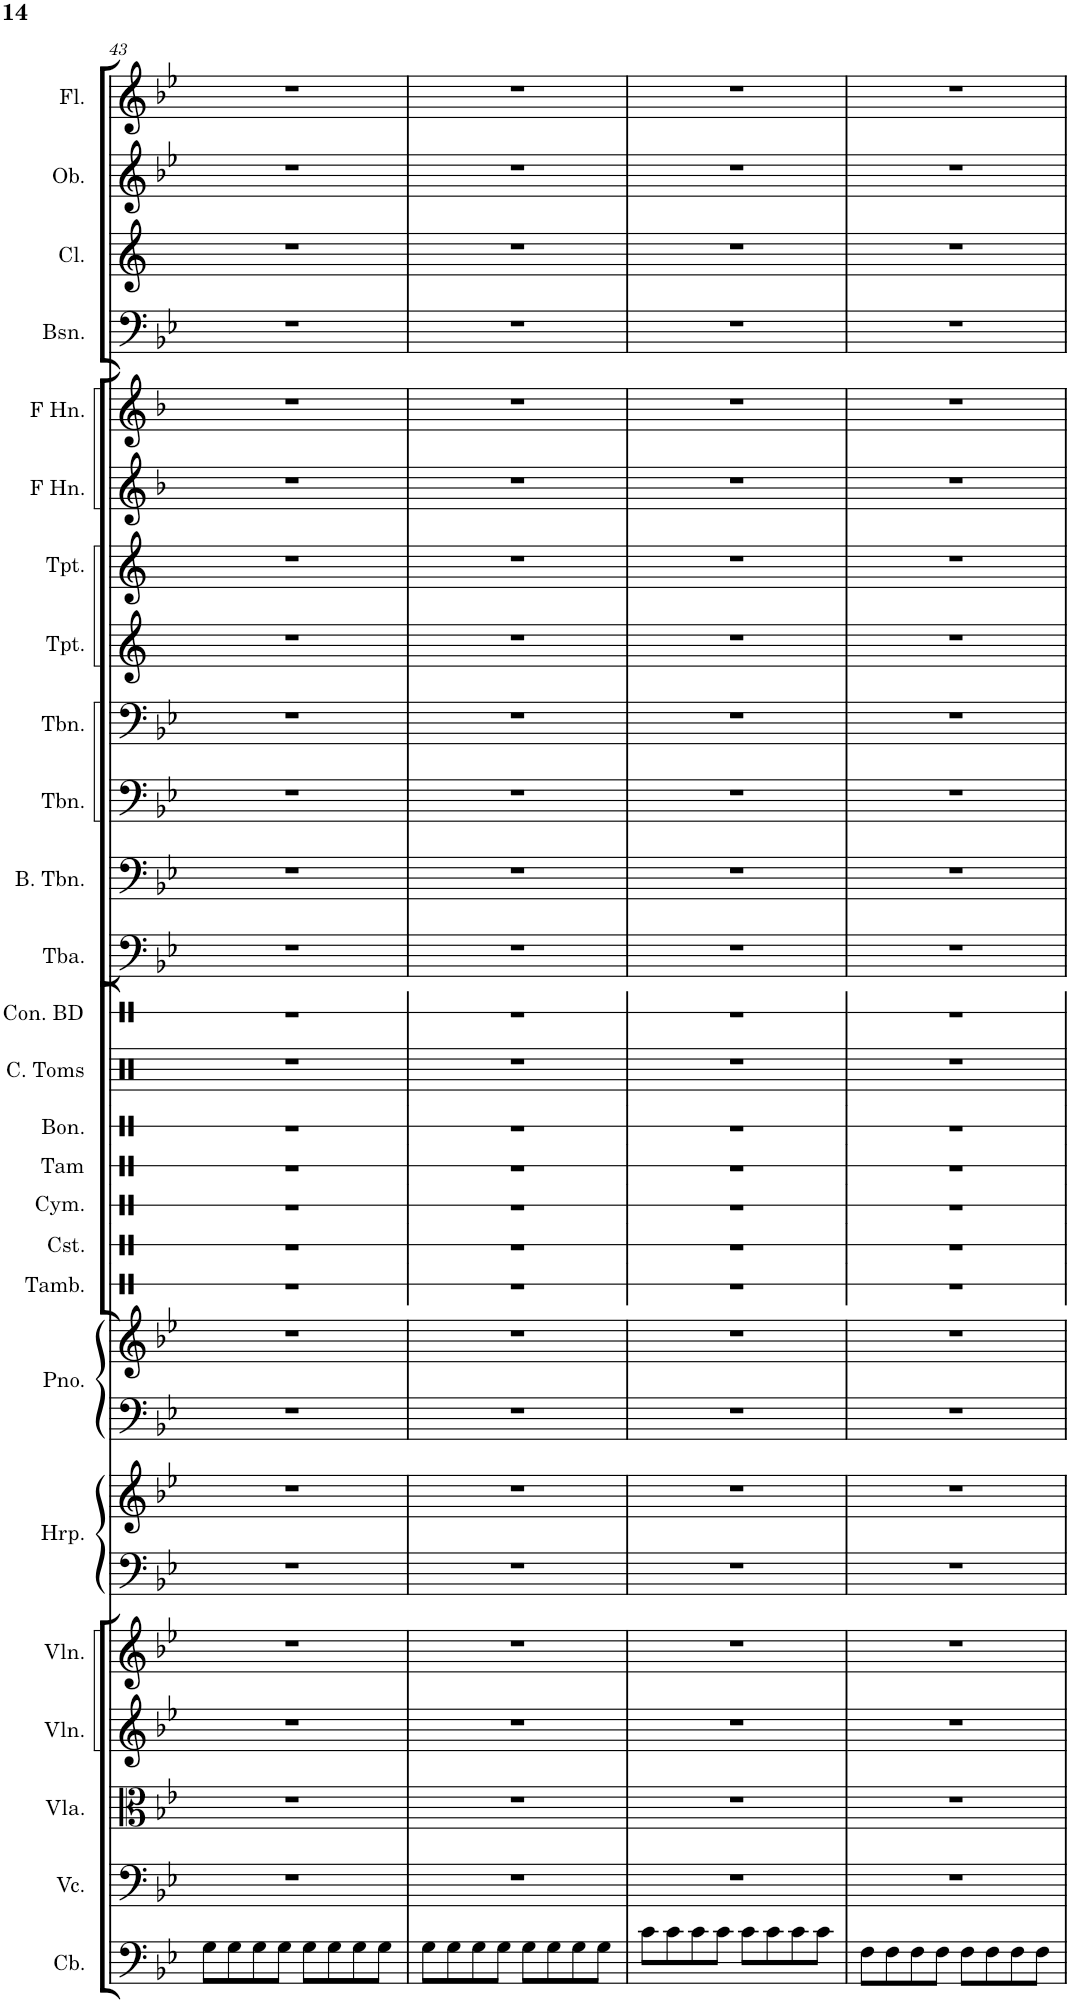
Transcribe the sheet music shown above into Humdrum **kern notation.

**kern	**kern	**kern	**kern	**kern	**kern	**kern	**kern	**kern	**kern	**kern	**kern	**kern	**kern	**kern	**kern	**kern	**kern	**kern	**kern	**kern	**kern	**kern	**kern
*part22	*part21	*part20	*part19	*part18	*part17	*part17	*part16	*part16	*part15	*part14	*part13	*part12	*part11	*part10	*part9	*part8	*part7	*part6	*part5	*part4	*part3	*part2	*part1
*staff24	*staff23	*staff22	*staff21	*staff20	*staff19	*staff18	*staff17	*staff16	*staff15	*staff14	*staff13	*staff12	*staff11	*staff10	*staff9	*staff8	*staff7	*staff6	*staff5	*staff4	*staff3	*staff2	*staff1
*I"Contrabass	*I"Violoncello	*I"Viola	*I"Violin 2	*I"Violin 1	*I"Harp	*	*I"Piano	*	*I"Bongos	*I"Concert Toms	*I"Concert Bass Drum	*I"Tuba	*I"Bass Trombone	*I"Trombone	*I"Trombone	*I"Trumpet	*I"Trumpet	*I"Horn in F	*I"Horn in F	*I"Bassoon	*I"Clarinet	*I"Oboe	*I"Flute
*I'Cb.	*I'Vc.	*I'Vla.	*I'Vln.	*I'Vln.	*I'Hrp.	*	*I'Pno.	*	*I'Bon.	*I'C. Toms	*I'Con. BD	*I'Tba.	*I'B. Tbn.	*I'Tbn.	*I'Tbn.	*I'Tpt.	*I'Tpt.	*	*	*I'Bsn.	*I'Cl.	*I'Ob.	*I'Fl.
!!LO:PB:g=z
*clefF4	*clefF4	*clefC3	*clefG2	*clefG2	*clefF4	*clefG2	*clefF4	*clefG2	*clefX	*clefX	*clefX	*clefF4	*clefF4	*clefF4	*clefF4	*clefG2	*clefG2	*clefG2	*clefG2	*clefF4	*clefG2	*clefG2	*clefG2
*Trd7c12	*	*	*	*	*	*	*	*	*	*	*	*	*	*	*	*Trd1c2	*Trd1c2	*Trd4c7	*Trd4c7	*	*Trd1c2	*	*
*k[b-e-]	*k[b-e-]	*k[b-e-]	*k[b-e-]	*k[b-e-]	*k[b-e-]	*k[b-e-]	*k[b-e-]	*k[b-e-]	*k[]	*k[]	*k[]	*k[b-e-]	*k[b-e-]	*k[b-e-]	*k[b-e-]	*k[]	*k[]	*k[b-]	*k[b-]	*k[b-e-]	*k[]	*k[b-e-]	*k[b-e-]
*M4/4	*M4/4	*M4/4	*M4/4	*M4/4	*M4/4	*M4/4	*M4/4	*M4/4	*M4/4	*M4/4	*M4/4	*M4/4	*M4/4	*M4/4	*M4/4	*M4/4	*M4/4	*M4/4	*M4/4	*M4/4	*M4/4	*M4/4	*M4/4
=43	=43	=43	=43	=43	=43	=43	=43	=43	=43	=43	=43	=43	=43	=43	=43	=43	=43	=43	=43	=43	=43	=43	=43
8G\L	1r	1r	1r	1r	1r	1r	1r	1r	1r	1r	1r	1r	1r	1r	1r	1r	1r	1r	1r	1r	1r	1r	1r
8G\	.	.	.	.	.	.	.	.	.	.	.	.	.	.	.	.	.	.	.	.	.	.	.
8G\	.	.	.	.	.	.	.	.	.	.	.	.	.	.	.	.	.	.	.	.	.	.	.
8G\J	.	.	.	.	.	.	.	.	.	.	.	.	.	.	.	.	.	.	.	.	.	.	.
8G\L	.	.	.	.	.	.	.	.	.	.	.	.	.	.	.	.	.	.	.	.	.	.	.
8G\	.	.	.	.	.	.	.	.	.	.	.	.	.	.	.	.	.	.	.	.	.	.	.
8G\	.	.	.	.	.	.	.	.	.	.	.	.	.	.	.	.	.	.	.	.	.	.	.
8G\J	.	.	.	.	.	.	.	.	.	.	.	.	.	.	.	.	.	.	.	.	.	.	.
=44	=44	=44	=44	=44	=44	=44	=44	=44	=44	=44	=44	=44	=44	=44	=44	=44	=44	=44	=44	=44	=44	=44	=44
8G\L	1r	1r	1r	1r	1r	1r	1r	1r	1r	1r	1r	1r	1r	1r	1r	1r	1r	1r	1r	1r	1r	1r	1r
8G\	.	.	.	.	.	.	.	.	.	.	.	.	.	.	.	.	.	.	.	.	.	.	.
8G\	.	.	.	.	.	.	.	.	.	.	.	.	.	.	.	.	.	.	.	.	.	.	.
8G\J	.	.	.	.	.	.	.	.	.	.	.	.	.	.	.	.	.	.	.	.	.	.	.
8G\L	.	.	.	.	.	.	.	.	.	.	.	.	.	.	.	.	.	.	.	.	.	.	.
8G\	.	.	.	.	.	.	.	.	.	.	.	.	.	.	.	.	.	.	.	.	.	.	.
8G\	.	.	.	.	.	.	.	.	.	.	.	.	.	.	.	.	.	.	.	.	.	.	.
8G\J	.	.	.	.	.	.	.	.	.	.	.	.	.	.	.	.	.	.	.	.	.	.	.
=45	=45	=45	=45	=45	=45	=45	=45	=45	=45	=45	=45	=45	=45	=45	=45	=45	=45	=45	=45	=45	=45	=45	=45
8c\L	1r	1r	1r	1r	1r	1r	1r	1r	1r	1r	1r	1r	1r	1r	1r	1r	1r	1r	1r	1r	1r	1r	1r
8c\	.	.	.	.	.	.	.	.	.	.	.	.	.	.	.	.	.	.	.	.	.	.	.
8c\	.	.	.	.	.	.	.	.	.	.	.	.	.	.	.	.	.	.	.	.	.	.	.
8c\J	.	.	.	.	.	.	.	.	.	.	.	.	.	.	.	.	.	.	.	.	.	.	.
8c\L	.	.	.	.	.	.	.	.	.	.	.	.	.	.	.	.	.	.	.	.	.	.	.
8c\	.	.	.	.	.	.	.	.	.	.	.	.	.	.	.	.	.	.	.	.	.	.	.
8c\	.	.	.	.	.	.	.	.	.	.	.	.	.	.	.	.	.	.	.	.	.	.	.
8c\J	.	.	.	.	.	.	.	.	.	.	.	.	.	.	.	.	.	.	.	.	.	.	.
=46	=46	=46	=46	=46	=46	=46	=46	=46	=46	=46	=46	=46	=46	=46	=46	=46	=46	=46	=46	=46	=46	=46	=46
8F\L	1r	1r	1r	1r	1r	1r	1r	1r	1r	1r	1r	1r	1r	1r	1r	1r	1r	1r	1r	1r	1r	1r	1r
8F\	.	.	.	.	.	.	.	.	.	.	.	.	.	.	.	.	.	.	.	.	.	.	.
8F\	.	.	.	.	.	.	.	.	.	.	.	.	.	.	.	.	.	.	.	.	.	.	.
8F\J	.	.	.	.	.	.	.	.	.	.	.	.	.	.	.	.	.	.	.	.	.	.	.
8F\L	.	.	.	.	.	.	.	.	.	.	.	.	.	.	.	.	.	.	.	.	.	.	.
8F\	.	.	.	.	.	.	.	.	.	.	.	.	.	.	.	.	.	.	.	.	.	.	.
8F\	.	.	.	.	.	.	.	.	.	.	.	.	.	.	.	.	.	.	.	.	.	.	.
8F\J	.	.	.	.	.	.	.	.	.	.	.	.	.	.	.	.	.	.	.	.	.	.	.
=	=	=	=	=	=	=	=	=	=	=	=	=	=	=	=	=	=	=	=	=	=	=	=
*-	*-	*-	*-	*-	*-	*-	*-	*-	*-	*-	*-	*-	*-	*-	*-	*-	*-	*-	*-	*-	*-	*-	*-
